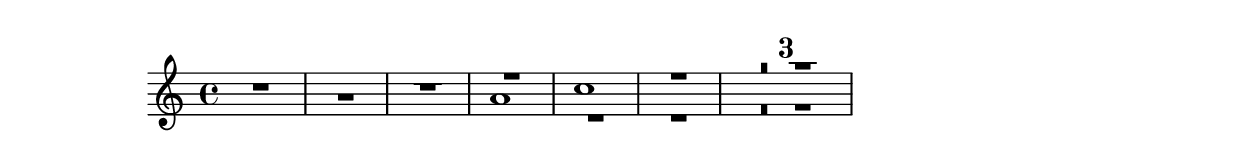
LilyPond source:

%% Do not edit this file; it is auto-generated from input/new
%% This file is in the public domain.
\version "2.11.51"
\header {
 doctitlees = "Posicionar los silencios multicompás"
 texidoces = "
A diferencia de los silencios normales, no existe una instrucción
predefinida para modificar la posición predefinida de un símbolo
multicompás sobre el pentagrama, adjuntándolo a una nota,
independientemente de cuál sea su forma.  Sin embargo, en la música
polifónica los silencios multicompás de las voces de numeración par e
impar están separados verticalmente.  La colocación de los silencios
multicompás se puede controlar como se ve a continuación:

"
  lsrtags = "rhythms,tweaks-and-overrides"
  texidoc = "
Unlike ordinary rests, there is no predefined command
to change the vertical position on the staff of a multi-measure
rest symbol of either form by attaching it to a note.  However,
in polyphonic music multi-measure rests in odd-numbered and
even-numbered voices are vertically separated.  The positioning
of multi-measure rests can be controlled as follows:
 "
  doctitle = "Positioning multi-measure rests"
} % begin verbatim

\relative c'' {
  % Multi-measure rests by default are set under the second line
  R1
  % They can be moved with an override
  \override MultiMeasureRest #'staff-position = #-2
  R1
  % A value of 0 is the default position;
  % the following trick moves the rest to the center line
  \override MultiMeasureRest #'staff-position = #-0.01
  R1
  % Multi-measure rests in odd-numbered voices are under the top line
  << { R1 } \\ { a1 } >>
  % Multi-measure rests in even-numbered voices are under the bottom line
  << { c1 } \\ { R1 } >>
  % They remain separated even in empty measures
  << { R1 } \\ { R1 } >>
  % This brings them together even though there are two voices
  \compressFullBarRests
  <<
    \revert MultiMeasureRest #'staff-position
    { R1*3 }
    \\
    \revert MultiMeasureRest #'staff-position
    { R1*3 }
  >>
}
